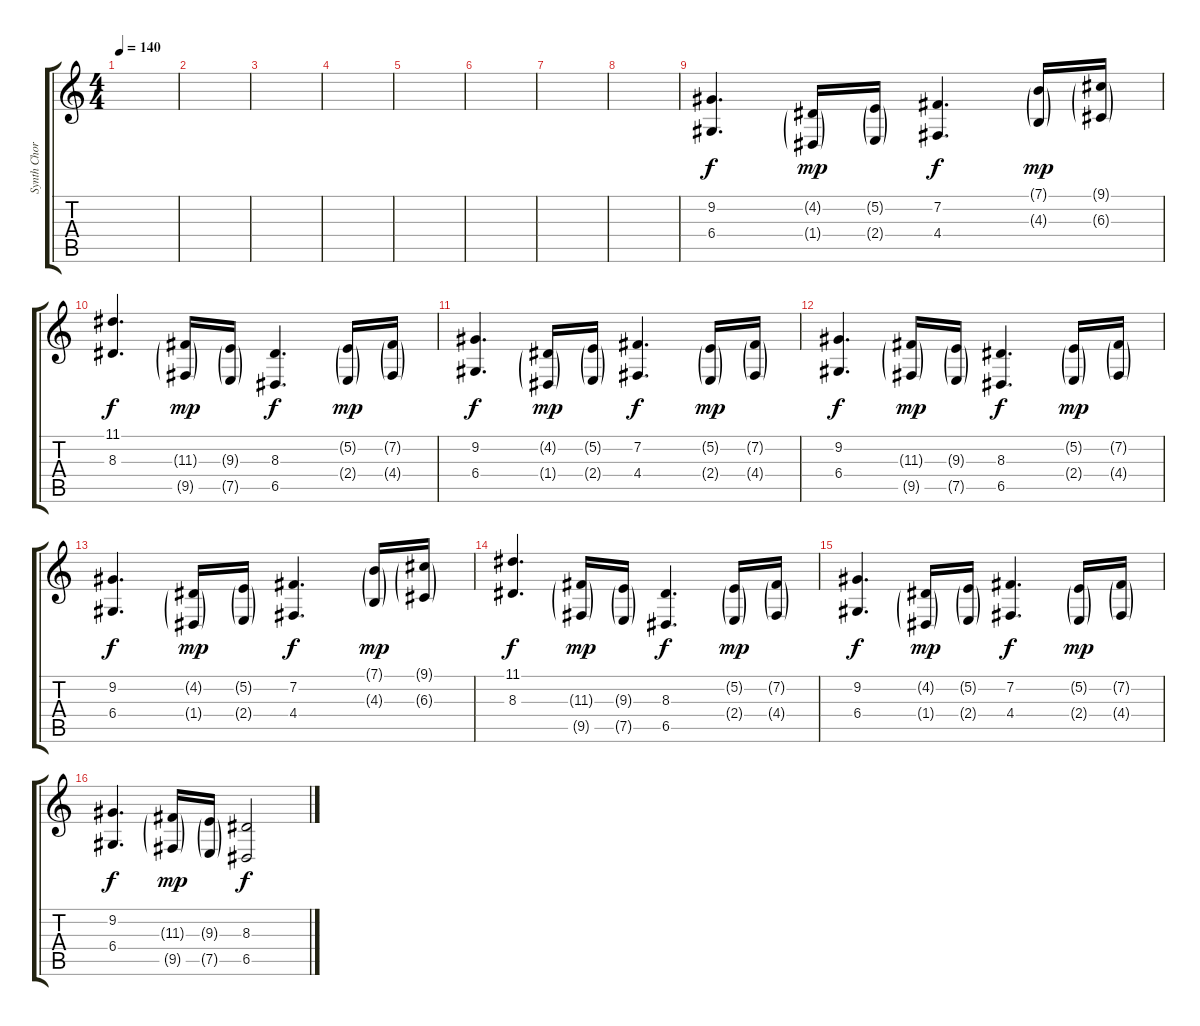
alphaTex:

\track ("Synth Chords 1" "Synth Chor") {instrument electricpiano1}
\staff {score tabs}
\tuning (E4 B3 G3 D3 A2 E2) {hide}
\ts (4 4)
\tempo 140
\clef g2
\ks c
|
|
|
|
|
|
|
|
(9.2 6.4).4{d} (4.2{g} 1.4{g}).16{dy mp} (5.2{g} 2.4{g}).16 (7.2 4.4).4{d dy f} (7.1{g} 4.3{g}).16{dy mp} (9.1{g} 6.3{g}).16 |
(11.1 8.3).4{d dy f} (11.3{g} 9.5{g}).16{dy mp} (9.3{g} 7.5{g}).16 (8.3 6.5).4{d dy f} (5.2{g} 2.4{g}).16{dy mp} (7.2{g} 4.4{g}).16 |
(9.2 6.4).4{d dy f} (4.2{g} 1.4{g}).16{dy mp} (5.2{g} 2.4{g}).16 (7.2 4.4).4{d dy f} (5.2{g} 2.4{g}).16{dy mp} (7.2{g} 4.4{g}).16 |
(9.2 6.4).4{d dy f} (11.3{g} 9.5{g}).16{dy mp} (9.3{g} 7.5{g}).16 (8.3 6.5).4{d dy f} (5.2{g} 2.4{g}).16{dy mp} (7.2{g} 4.4{g}).16 |
(9.2 6.4).4{d dy f} (4.2{g} 1.4{g}).16{dy mp} (5.2{g} 2.4{g}).16 (7.2 4.4).4{d dy f} (7.1{g} 4.3{g}).16{dy mp} (9.1{g} 6.3{g}).16 |
(11.1 8.3).4{d dy f} (11.3{g} 9.5{g}).16{dy mp} (9.3{g} 7.5{g}).16 (8.3 6.5).4{d dy f} (5.2{g} 2.4{g}).16{dy mp} (7.2{g} 4.4{g}).16 |
(9.2 6.4).4{d dy f} (4.2{g} 1.4{g}).16{dy mp} (5.2{g} 2.4{g}).16 (7.2 4.4).4{d dy f} (5.2{g} 2.4{g}).16{dy mp} (7.2{g} 4.4{g}).16 |
(9.2 6.4).4{d dy f} (11.3{g} 9.5{g}).16{dy mp} (9.3{g} 7.5{g}).16 (8.3 6.5).2{dy f}
